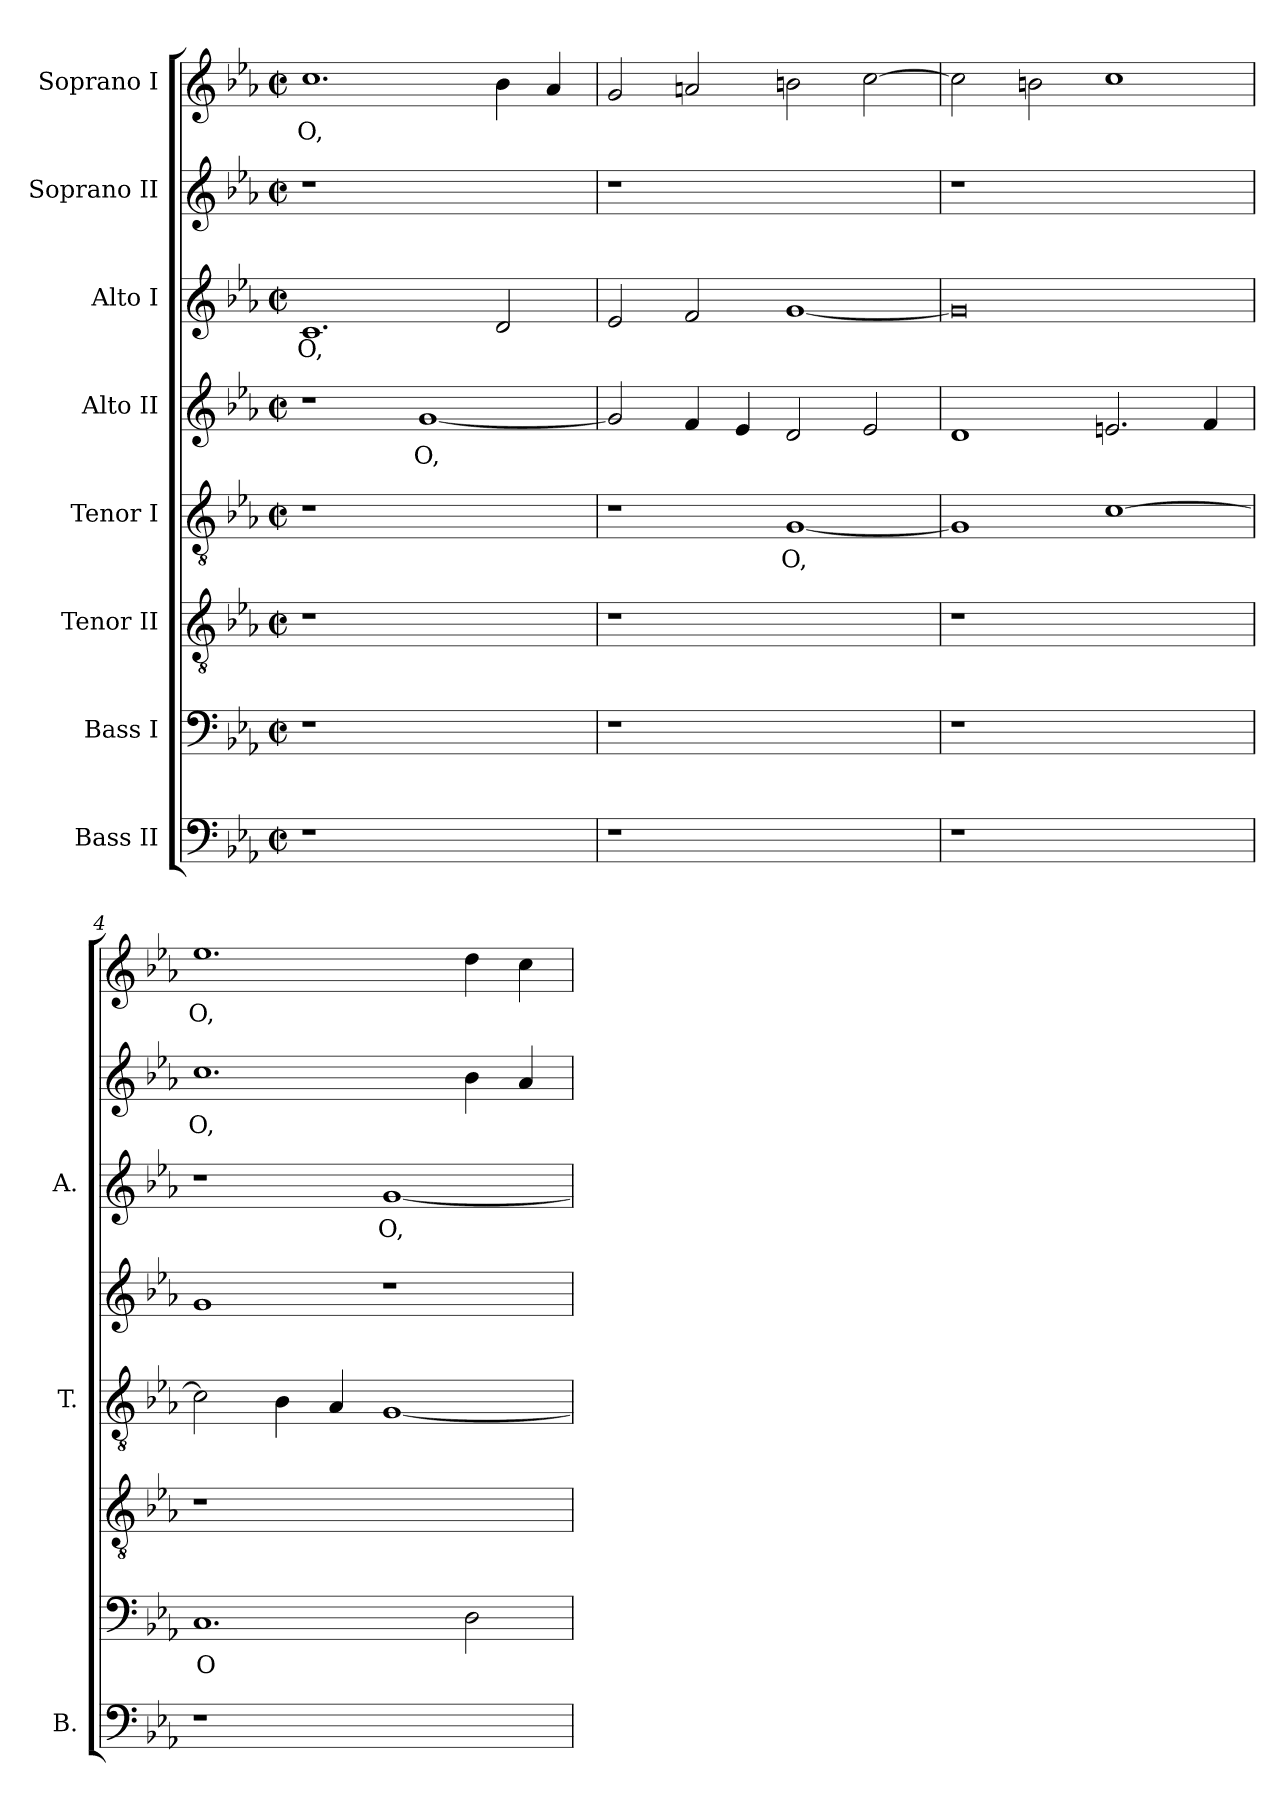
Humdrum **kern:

**kern	**kern	**text	**kern	**kern	**text	**kern	**text	**kern	**text	**kern	**text	**kern	**text
*part8	*part7	*part7	*part6	*part5	*part5	*part4	*part4	*part3	*part3	*part2	*part2	*part1	*part1
*staff8	*staff7	*staff7	*staff6	*staff5	*staff5	*staff4	*staff4	*staff3	*staff3	*staff2	*staff2	*staff1	*staff1
*I"Bass II	*I"Bass I	*	*I"Tenor II	*I"Tenor I	*	*I"Alto II	*	*I"Alto I	*	*I"Soprano II	*	*I"Soprano I	*
*I'B.	*	*	*	*I'T.	*	*	*	*I'A.	*	*	*	*	*
*clefF4	*clefF4	*	*clefGv2	*clefGv2	*	*clefG2	*	*clefG2	*	*clefG2	*	*clefG2	*
*	*	*	*ITrd7c12	*ITrd7c12	*	*ITrd7c12	*	*ITrd7c12	*	*	*	*	*
*k[b-e-a-]	*k[b-e-a-]	*	*k[b-e-a-]	*k[b-e-a-]	*	*k[b-e-a-]	*	*k[b-e-a-]	*	*k[b-e-a-]	*	*k[b-e-a-]	*
*E-:	*E-:	*	*E-:	*E-:	*	*E-:	*	*E-:	*	*E-:	*	*E-:	*
*M2/2	*M2/2	*	*M2/2	*M2/2	*	*M2/2	*	*M2/2	*	*M2/2	*	*M2/2	*
*met(c|)	*met(c|)	*	*met(c|)	*met(c|)	*	*met(c|)	*	*met(c|)	*	*met(c|)	*	*met(c|)	*
=1	=1	=1	=1	=1	=1	=1	=1	=1	=1	=1	=1	=1	=1
!LO:N:vis=1	!LO:N:vis=1	!	!LO:N:vis=1	!LO:N:vis=1	!	!	!	!	!LO:LY:b	!LO:N:vis=1	!	!	!LO:LY:b
1r	1r	.	1r	1r	.	1r	.	1.C	O,	1r	.	1.cc	O,
!	!	!	!	!	!	!	!LO:LY:b	!	!	!	!	!	!
1ryy	1ryy	.	1ryy	1ryy	.	[<1G	O,	.	.	1ryy	.	.	.
.	.	.	.	.	.	.	.	2D/	.	.	.	4b-\	.
.	.	.	.	.	.	.	.	.	.	.	.	4a-/	.
=2	=2	=2	=2	=2	=2	=2	=2	=2	=2	=2	=2	=2	=2
!LO:N:vis=1	!LO:N:vis=1	!	!LO:N:vis=1	!	!	!	!	!	!	!LO:N:vis=1	!	!	!
1r	1r	.	1r	1r	.	2G/]	.	2E-/	.	1r	.	2g/	.
.	.	.	.	.	.	4F/	.	2F/	.	.	.	2an/	.
.	.	.	.	.	.	4E-/	.	.	.	.	.	.	.
!	!	!	!	!	!LO:LY:b	!	!	!	!	!	!	!	!
1ryy	1ryy	.	1ryy	[<1GG	O,	2D/	.	[<1G	.	1ryy	.	2bn\	.
.	.	.	.	.	.	2E-/	.	.	.	.	.	[>2cc\	.
=3	=3	=3	=3	=3	=3	=3	=3	=3	=3	=3	=3	=3	=3
!LO:N:vis=1	!LO:N:vis=1	!	!LO:N:vis=1	!	!	!	!	!	!	!LO:N:vis=1	!	!	!
1r	1r	.	1r	1GG]	.	1D	.	0G]	.	1r	.	2cc\]	.
.	.	.	.	.	.	.	.	.	.	.	.	2bn\	.
1ryy	1ryy	.	1ryy	[>1C	.	2.En/	.	.	.	1ryy	.	1cc	.
.	.	.	.	.	.	4F/	.	.	.	.	.	.	.
=4	=4	=4	=4	=4	=4	=4	=4	=4	=4	=4	=4	=4	=4
!LO:N:vis=1	!	!LO:LY:b	!LO:N:vis=1	!	!	!	!	!	!	!	!LO:LY:b	!	!LO:LY:b
1r	1.C	O	1r	2C\]	.	1G	.	1r	.	1.cc	O,	1.ee-	O,
.	.	.	.	4BB-\	.	.	.	.	.	.	.	.	.
.	.	.	.	4AA-/	.	.	.	.	.	.	.	.	.
!	!	!	!	!	!	!	!	!	!LO:LY:b	!	!	!	!
1ryy	.	.	1ryy	[<1GG	.	1r	.	[<1G	O,	.	.	.	.
.	2D\	.	.	.	.	.	.	.	.	4b-\	.	4dd\	.
.	.	.	.	.	.	.	.	.	.	4a-/	.	4cc\	.
=	=	=	=	=	=	=	=	=	=	=	=	=	=
*-	*-	*-	*-	*-	*-	*-	*-	*-	*-	*-	*-	*-	*-
